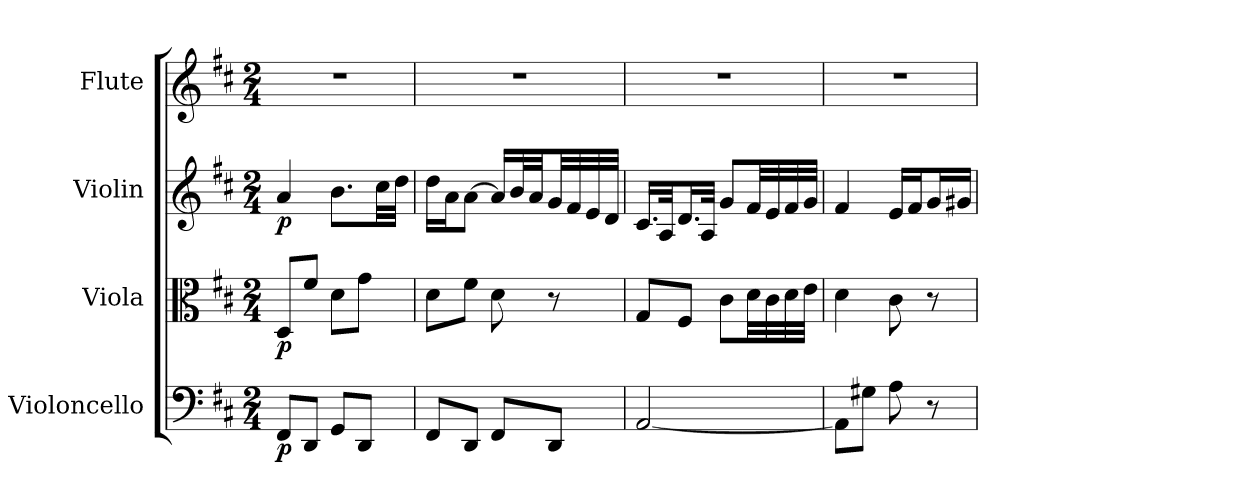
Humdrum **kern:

**kern	**dynam	**kern	**dynam	**kern	**dynam	**kern
*part4	*part4	*part3	*part3	*part2	*part2	*part1
*staff4	*staff4	*staff3	*staff3	*staff2	*staff2	*staff1
*I"Violoncello	*	*I"Viola	*	*I"Violin	*	*I"Flute
*I'Vc	*	*I'Vla	*	*I'Vln	*	*I'Fl
*clefF4	*	*clefC3	*	*clefG2	*	*clefG2
*k[f#c#]	*	*k[f#c#]	*	*k[f#c#]	*	*k[f#c#]
*D:	*	*D:	*	*D:	*	*D:
*M2/4	*	*M2/4	*	*M2/4	*	*M2/4
*MM71	*	*MM71	*	*MM71	*	*MM71
=	=	=	=	=	=	=
8FF#/L	p	8D/L	p	4a	p	2r
8DD/J	.	8f#/J	.	.	.	.
8GG/L	.	8d\L	.	8.b\L	.	.
8DD/J	.	8g\J	.	.	.	.
.	.	.	.	32cc#\LL	.	.
.	.	.	.	32dd\JJJ	.	.
=2	=2	=2	=2	=2	=2	=2
8FF#/L	.	8d\L	.	16dd\LL	.	2r
.	.	.	.	16a\J	.	.
8DD/J	.	8f#\J	.	[8a\J	.	.
8FF#/L	.	8d	.	16a/LL]	.	.
.	.	.	.	32b/L	.	.
.	.	.	.	32a/JJ	.	.
8DD/J	.	8r	.	32g/LL	.	.
.	.	.	.	32f#/	.	.
.	.	.	.	32e/	.	.
.	.	.	.	32d/JJJ	.	.
=3	=3	=3	=3	=3	=3	=3
[2AA	.	8G/L	.	16.c#/LL	.	2r
.	.	.	.	32A/Jk	.	.
.	.	8F#/J	.	16.d/L	.	.
.	.	.	.	32A/JJk	.	.
.	.	8c#\L	.	8g/L	.	.
.	.	32d\LL	.	32f#/LL	.	.
.	.	32c#\	.	32e/	.	.
.	.	32d\	.	32f#/	.	.
.	.	32e\JJJ	.	32g/JJJ	.	.
=4	=4	=4	=4	=4	=4	=4
8AA\L]	.	4d	.	4f#	.	2r
8G#X\J	.	.	.	.	.	.
8A	.	8c#	.	16e/LL	.	.
.	.	.	.	16f#/J	.	.
8r	.	8r	.	16g/L	.	.
.	.	.	.	16g#X/JJ	.	.
=	=	=	=	=	=	=
*-	*-	*-	*-	*-	*-	*-
